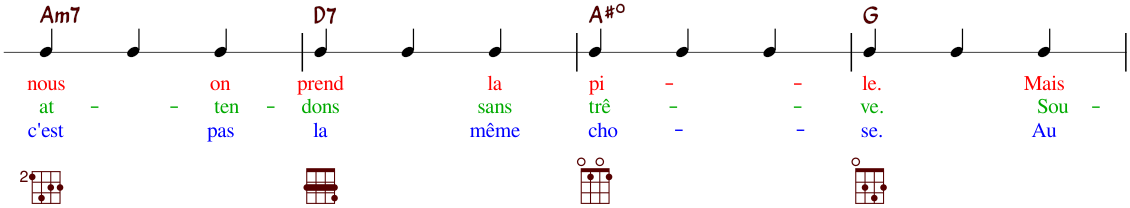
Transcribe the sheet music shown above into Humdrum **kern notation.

**kern	**kern
*part2	*part1
*staff2	*staff1
*I"Harmonica	*I"Ukulélé [Tablature]
*I'Hmca	*
!!LO:PB:g=z
*k[f#]	*k[]
*M3/4	*M3/4
=23	=23
2cc	4a 4e 4g 4cc]
.	4a 4e 4g 4cc
4a	4a 4e 4g [4cc
=24	=24
2e	4a 4d 4f# 4cc]
.	4a 4d 4f# 4cc
4f#	4a 4d 4f# 4cc
=25	=25
2.e	4g 4d- 4e 4b-
.	4g 4d- 4e 4b-
.	4g 4d- 4e 4b-
=26	=26
2d	4g 4d 4g 4b
.	4g 4d 4g 4b
4d	4g 4d 4g [4b
=	=
*-	*-
